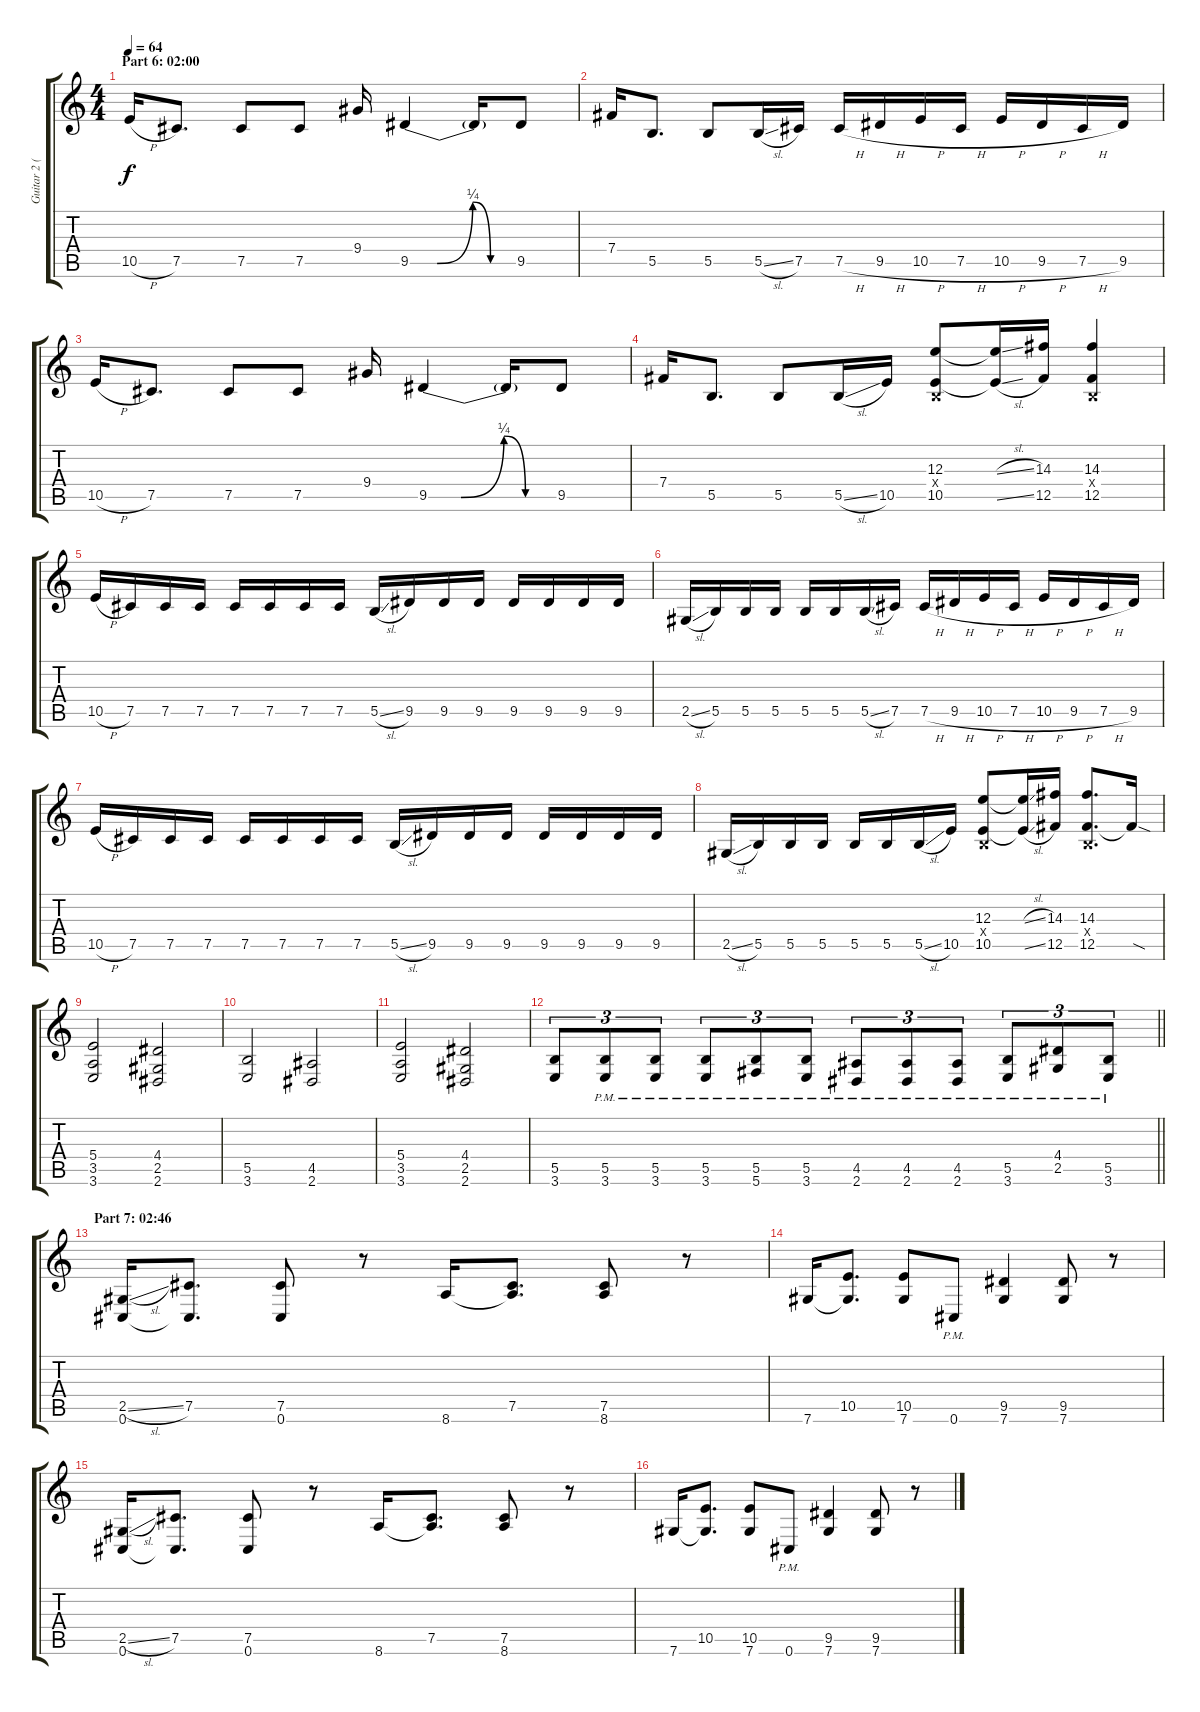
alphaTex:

\track ("Guitar 2 (Distortion)" "Guitar 2 (") {instrument distortionguitar}
\staff {score tabs}
\tuning (Db4 Ab3 E3 B2 Gb2 Db2) {hide}
\ts (4 4)
\section ("" "Part 6: 02:00")
\tempo 64
\clef g2
\ks c
10.5{h}.16{dy f} 7.5.8{d} 7.5.8 7.5.8 9.4.16 9.5{be (custom 0 0 15 0 35 1 45 0 60 0)}.4 9.5{t}.16 9.5.8 |
7.4.16 5.5.8{d} 5.5.8 5.5{sl}.16 7.5.16 7.5{h}.16 9.5{h}.16 10.5{h}.16 7.5{h}.16 10.5{h}.16 9.5{h}.16 7.5{h}.16 9.5.16 |
10.5{h}.16 7.5.8{d} 7.5.8 7.5.8 9.4.16 9.5{be (custom 0 0 15 0 35 1 45 0 60 0)}.4 9.5{t}.16 9.5.8 |
7.4.16 5.5.8{d} 5.5.8 5.5{sl}.16 10.5.16 (12.3 0.4{x} 10.5).8 (12.3{sl t} 10.5{sl t}).16 (14.3 12.5).16 (14.3 0.4{x} 12.5).4 |
10.5{h}.16 7.5.16 7.5.16 7.5.16 7.5.16 7.5.16 7.5.16 7.5.16 5.5{sl}.16 9.5.16 9.5.16 9.5.16 9.5.16 9.5.16 9.5.16 9.5.16 |
2.5{sl}.16 5.5.16 5.5.16 5.5.16 5.5.16 5.5.16 5.5{sl}.16 7.5.16 7.5{h}.16 9.5{h}.16 10.5{h}.16 7.5{h}.16 10.5{h}.16 9.5{h}.16 7.5{h}.16 9.5.16 |
10.5{h}.16 7.5.16 7.5.16 7.5.16 7.5.16 7.5.16 7.5.16 7.5.16 5.5{sl}.16 9.5.16 9.5.16 9.5.16 9.5.16 9.5.16 9.5.16 9.5.16 |
2.5{sl}.16 5.5.16 5.5.16 5.5.16 5.5.16 5.5.16 5.5{sl}.16 10.5.16 (12.3 0.4{x} 10.5).8 (12.3{sl t} 10.5{sl t}).16 (14.3 12.5).16 (14.3 0.4{x} 12.5).8{d} 12.5{sod t}.16 |
(5.4 3.5 3.6).2 (4.4 2.5 2.6).2 |
(5.5 3.6).2 (4.5 2.6).2 |
(5.4 3.5 3.6).2 (4.4 2.5 2.6).2 |
\barLineRight lightlight
(5.5 3.6).8{tu (3 2)} (5.5{pm} 3.6{pm}).8{tu (3 2)} (5.5{pm} 3.6{pm}).8{tu (3 2)} (5.5{pm} 3.6{pm}).8{tu (3 2)} (5.5{pm} 5.6{pm}).8{tu (3 2)} (5.5{pm} 3.6{pm}).8{tu (3 2)} (4.5{pm} 2.6{pm}).8{tu (3 2)} (4.5{pm} 2.6{pm}).8{tu (3 2)} (4.5{pm} 2.6{pm}).8{tu (3 2)} (5.5{pm} 3.6{pm}).8{tu (3 2)} (4.4{pm} 2.5{pm}).8{tu (3 2)} (5.5{pm} 3.6{pm}).8{tu (3 2)} |
\section ("" "Part 7: 02:46")
(2.5{sl} 0.6).16 (7.5 0.6{t}).8{d} (7.5 0.6).8 r.8 8.6.16 (7.5 8.6{t}).8{d} (7.5 8.6).8 r.8 |
7.6.16 (10.5 7.6{t}).8{d} (10.5 7.6).8 0.6{pm}.8 (9.5 7.6).4 (9.5 7.6).8 r.8 |
(2.5{sl} 0.6).16 (7.5 0.6{t}).8{d} (7.5 0.6).8 r.8 8.6.16 (7.5 8.6{t}).8{d} (7.5 8.6).8 r.8 |
7.6.16 (10.5 7.6{t}).8{d} (10.5 7.6).8 0.6{pm}.8 (9.5 7.6).4 (9.5 7.6).8 r.8
